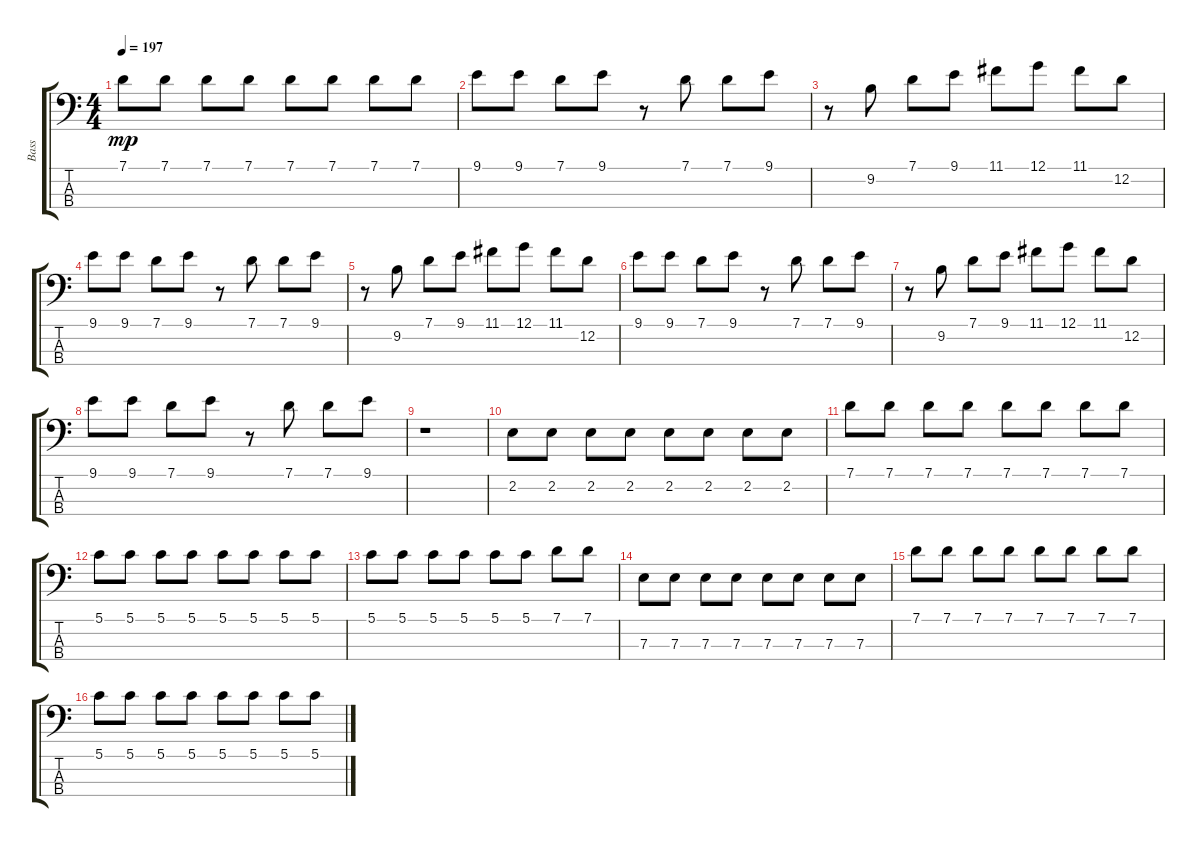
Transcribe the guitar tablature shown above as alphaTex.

\track ("Bass" "Bass") {instrument electricbasspick}
\staff {score tabs}
\tuning (G2 D2 A1 E1) {hide}
\ts (4 4)
\tempo 197
\clef f4
\ks c
7.1.8{dy mp} 7.1.8 7.1.8 7.1.8 7.1.8 7.1.8 7.1.8 7.1.8 |
9.1.8 9.1.8 7.1.8 9.1.8 r.8 7.1.8 7.1.8 9.1.8 |
r.8 9.2.8 7.1.8 9.1.8 11.1.8 12.1.8 11.1.8 12.2.8 |
9.1.8 9.1.8 7.1.8 9.1.8 r.8 7.1.8 7.1.8 9.1.8 |
r.8 9.2.8 7.1.8 9.1.8 11.1.8 12.1.8 11.1.8 12.2.8 |
9.1.8 9.1.8 7.1.8 9.1.8 r.8 7.1.8 7.1.8 9.1.8 |
r.8 9.2.8 7.1.8 9.1.8 11.1.8 12.1.8 11.1.8 12.2.8 |
9.1.8 9.1.8 7.1.8 9.1.8 r.8 7.1.8 7.1.8 9.1.8 |
r.1 |
2.2.8 2.2.8 2.2.8 2.2.8 2.2.8 2.2.8 2.2.8 2.2.8 |
7.1.8 7.1.8 7.1.8 7.1.8 7.1.8 7.1.8 7.1.8 7.1.8 |
5.1.8 5.1.8 5.1.8 5.1.8 5.1.8 5.1.8 5.1.8 5.1.8 |
5.1.8 5.1.8 5.1.8 5.1.8 5.1.8 5.1.8 7.1.8 7.1.8 |
7.3.8 7.3.8 7.3.8 7.3.8 7.3.8 7.3.8 7.3.8 7.3.8 |
7.1.8 7.1.8 7.1.8 7.1.8 7.1.8 7.1.8 7.1.8 7.1.8 |
5.1.8 5.1.8 5.1.8 5.1.8 5.1.8 5.1.8 5.1.8 5.1.8
